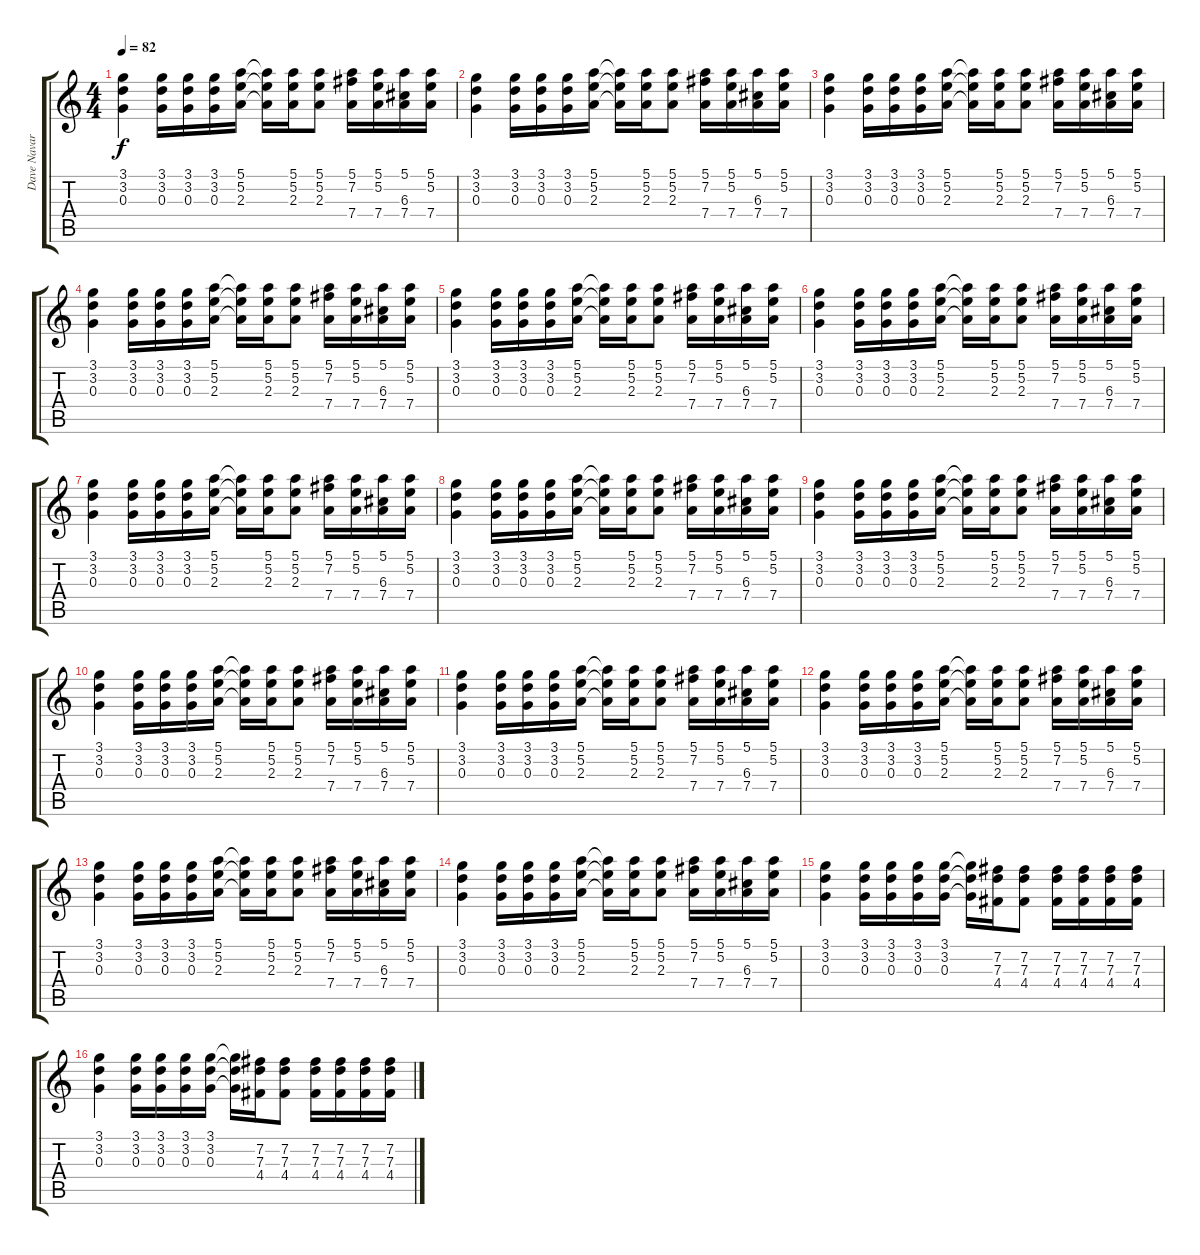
\track ("Dave Navarro" "Dave Navar") {instrument electricguitarclean}
\staff {score tabs}
\tuning (E4 B3 G3 D3 A2 E2) {hide}
\ts (4 4)
\tempo 82
\clef g2
\ks c
(3.1 3.2 0.3).4{dy f} (3.1 3.2 0.3).16 (3.1 3.2 0.3).16 (3.1 3.2 0.3).16 (5.1 5.2 2.3).16 (5.1{t} 5.2{t} 2.3{t}).16 (5.1 5.2 2.3).16 (5.1 5.2 2.3).8 (5.1 7.2 7.4).16 (5.1 5.2 7.4).16 (5.1 6.3 7.4).16 (5.1 5.2 7.4).16 |
(3.1 3.2 0.3).4 (3.1 3.2 0.3).16 (3.1 3.2 0.3).16 (3.1 3.2 0.3).16 (5.1 5.2 2.3).16 (5.1{t} 5.2{t} 2.3{t}).16 (5.1 5.2 2.3).16 (5.1 5.2 2.3).8 (5.1 7.2 7.4).16 (5.1 5.2 7.4).16 (5.1 6.3 7.4).16 (5.1 5.2 7.4).16 |
(3.1 3.2 0.3).4 (3.1 3.2 0.3).16 (3.1 3.2 0.3).16 (3.1 3.2 0.3).16 (5.1 5.2 2.3).16 (5.1{t} 5.2{t} 2.3{t}).16 (5.1 5.2 2.3).16 (5.1 5.2 2.3).8 (5.1 7.2 7.4).16 (5.1 5.2 7.4).16 (5.1 6.3 7.4).16 (5.1 5.2 7.4).16 |
(3.1 3.2 0.3).4 (3.1 3.2 0.3).16 (3.1 3.2 0.3).16 (3.1 3.2 0.3).16 (5.1 5.2 2.3).16 (5.1{t} 5.2{t} 2.3{t}).16 (5.1 5.2 2.3).16 (5.1 5.2 2.3).8 (5.1 7.2 7.4).16 (5.1 5.2 7.4).16 (5.1 6.3 7.4).16 (5.1 5.2 7.4).16 |
(3.1 3.2 0.3).4 (3.1 3.2 0.3).16 (3.1 3.2 0.3).16 (3.1 3.2 0.3).16 (5.1 5.2 2.3).16 (5.1{t} 5.2{t} 2.3{t}).16 (5.1 5.2 2.3).16 (5.1 5.2 2.3).8 (5.1 7.2 7.4).16 (5.1 5.2 7.4).16 (5.1 6.3 7.4).16 (5.1 5.2 7.4).16 |
(3.1 3.2 0.3).4 (3.1 3.2 0.3).16 (3.1 3.2 0.3).16 (3.1 3.2 0.3).16 (5.1 5.2 2.3).16 (5.1{t} 5.2{t} 2.3{t}).16 (5.1 5.2 2.3).16 (5.1 5.2 2.3).8 (5.1 7.2 7.4).16 (5.1 5.2 7.4).16 (5.1 6.3 7.4).16 (5.1 5.2 7.4).16 |
(3.1 3.2 0.3).4 (3.1 3.2 0.3).16 (3.1 3.2 0.3).16 (3.1 3.2 0.3).16 (5.1 5.2 2.3).16 (5.1{t} 5.2{t} 2.3{t}).16 (5.1 5.2 2.3).16 (5.1 5.2 2.3).8 (5.1 7.2 7.4).16 (5.1 5.2 7.4).16 (5.1 6.3 7.4).16 (5.1 5.2 7.4).16 |
(3.1 3.2 0.3).4 (3.1 3.2 0.3).16 (3.1 3.2 0.3).16 (3.1 3.2 0.3).16 (5.1 5.2 2.3).16 (5.1{t} 5.2{t} 2.3{t}).16 (5.1 5.2 2.3).16 (5.1 5.2 2.3).8 (5.1 7.2 7.4).16 (5.1 5.2 7.4).16 (5.1 6.3 7.4).16 (5.1 5.2 7.4).16 |
(3.1 3.2 0.3).4 (3.1 3.2 0.3).16 (3.1 3.2 0.3).16 (3.1 3.2 0.3).16 (5.1 5.2 2.3).16 (5.1{t} 5.2{t} 2.3{t}).16 (5.1 5.2 2.3).16 (5.1 5.2 2.3).8 (5.1 7.2 7.4).16 (5.1 5.2 7.4).16 (5.1 6.3 7.4).16 (5.1 5.2 7.4).16 |
(3.1 3.2 0.3).4 (3.1 3.2 0.3).16 (3.1 3.2 0.3).16 (3.1 3.2 0.3).16 (5.1 5.2 2.3).16 (5.1{t} 5.2{t} 2.3{t}).16 (5.1 5.2 2.3).16 (5.1 5.2 2.3).8 (5.1 7.2 7.4).16 (5.1 5.2 7.4).16 (5.1 6.3 7.4).16 (5.1 5.2 7.4).16 |
(3.1 3.2 0.3).4 (3.1 3.2 0.3).16 (3.1 3.2 0.3).16 (3.1 3.2 0.3).16 (5.1 5.2 2.3).16 (5.1{t} 5.2{t} 2.3{t}).16 (5.1 5.2 2.3).16 (5.1 5.2 2.3).8 (5.1 7.2 7.4).16 (5.1 5.2 7.4).16 (5.1 6.3 7.4).16 (5.1 5.2 7.4).16 |
(3.1 3.2 0.3).4 (3.1 3.2 0.3).16 (3.1 3.2 0.3).16 (3.1 3.2 0.3).16 (5.1 5.2 2.3).16 (5.1{t} 5.2{t} 2.3{t}).16 (5.1 5.2 2.3).16 (5.1 5.2 2.3).8 (5.1 7.2 7.4).16 (5.1 5.2 7.4).16 (5.1 6.3 7.4).16 (5.1 5.2 7.4).16 |
(3.1 3.2 0.3).4 (3.1 3.2 0.3).16 (3.1 3.2 0.3).16 (3.1 3.2 0.3).16 (5.1 5.2 2.3).16 (5.1{t} 5.2{t} 2.3{t}).16 (5.1 5.2 2.3).16 (5.1 5.2 2.3).8 (5.1 7.2 7.4).16 (5.1 5.2 7.4).16 (5.1 6.3 7.4).16 (5.1 5.2 7.4).16 |
(3.1 3.2 0.3).4 (3.1 3.2 0.3).16 (3.1 3.2 0.3).16 (3.1 3.2 0.3).16 (5.1 5.2 2.3).16 (5.1{t} 5.2{t} 2.3{t}).16 (5.1 5.2 2.3).16 (5.1 5.2 2.3).8 (5.1 7.2 7.4).16 (5.1 5.2 7.4).16 (5.1 6.3 7.4).16 (5.1 5.2 7.4).16 |
(3.1 3.2 0.3).4 (3.1 3.2 0.3).16 (3.1 3.2 0.3).16 (3.1 3.2 0.3).16 (3.1 3.2 0.3).16 (3.1{t} 3.2{t} 0.3{t}).16 (7.2 7.3 4.4).16 (7.2 7.3 4.4).8 (7.2 7.3 4.4).16 (7.2 7.3 4.4).16 (7.2 7.3 4.4).16 (7.2 7.3 4.4).16 |
(3.1 3.2 0.3).4 (3.1 3.2 0.3).16 (3.1 3.2 0.3).16 (3.1 3.2 0.3).16 (3.1 3.2 0.3).16 (3.1{t} 3.2{t} 0.3{t}).16 (7.2 7.3 4.4).16 (7.2 7.3 4.4).8 (7.2 7.3 4.4).16 (7.2 7.3 4.4).16 (7.2 7.3 4.4).16 (7.2 7.3 4.4).16
